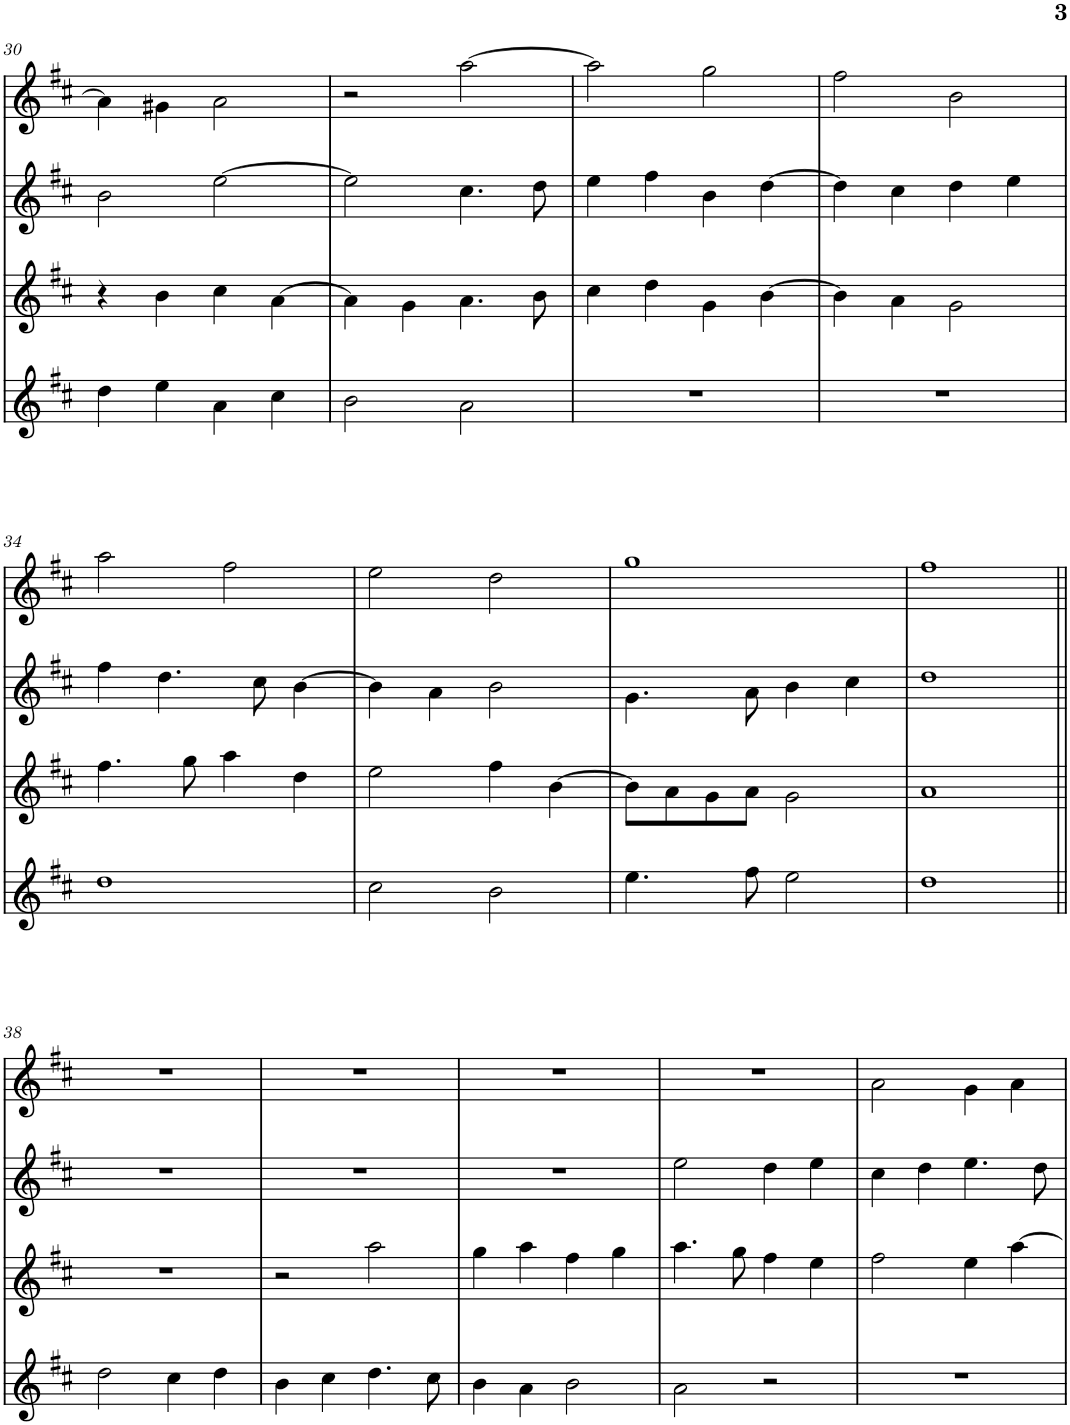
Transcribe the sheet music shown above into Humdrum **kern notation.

**kern	**kern	**kern	**kern
*part4	*part3	*part2	*part1
*staff4	*staff3	*staff2	*staff1
*I"Piano	*I"Piano	*I"Piano	*I"alto
*I'Pno	*I'Pno	*I'Pno	*
!!LO:PB:g=z
*clefG2	*clefG2	*clefG2	*clefG2
*k[f#c#]	*k[f#c#]	*k[f#c#]	*k[f#c#]
*M4/4	*M4/4	*M4/4	*M4/4
=30	=30	=30	=30
4dd\	4r	2b\	4a\]
4ee\	4b\	.	4g#X\
4a\	4cc#\	[2ee\	2a\
4cc#\	[4a\	.	.
=31	=31	=31	=31
2b\	4a\]	2ee\]	2r
.	4g\	.	.
2a\	4.a\	4.cc#\	[2aa\
.	8b\	8dd\	.
=32	=32	=32	=32
1r	4cc#\	4ee\	2aa\]
.	4dd\	4ff#\	.
.	4g\	4b\	2gg\
.	[4b\	[4dd\	.
=33	=33	=33	=33
1r	4b\]	4dd\]	2ff#\
.	4a\	4cc#\	.
.	2g\	4dd\	2b\
.	.	4ee\	.
!!LO:LB:g=z
=34	=34	=34	=34
1dd	4.ff#\	4ff#\	2aa\
.	.	4.dd\	.
.	8gg\	.	.
.	4aa\	.	2ff#\
.	.	8cc#\	.
.	4dd\	[4b\	.
=35	=35	=35	=35
2cc#\	2ee\	4b\]	2ee\
.	.	4a\	.
2b\	4ff#\	2b\	2dd\
.	[4b\	.	.
=36	=36	=36	=36
4.ee\	8b\L]	4.g\	1gg
.	8a\	.	.
.	8g\	.	.
8ff#\	8a\J	8a\	.
2ee\	2g\	4b\	.
.	.	4cc#\	.
=37	=37	=37	=37
1dd	1a	1dd	1ff#
!!LO:LB:g=z
=38||	=38||	=38||	=38||
2dd\	1r	1r	1r
4cc#\	.	.	.
4dd\	.	.	.
=39	=39	=39	=39
4b\	2r	1r	1r
4cc#\	.	.	.
4.dd\	2aa\	.	.
8cc#\	.	.	.
=40	=40	=40	=40
4b\	4gg\	1r	1r
4a\	4aa\	.	.
2b\	4ff#\	.	.
.	4gg\	.	.
=41	=41	=41	=41
2a\	4.aa\	2ee\	1r
.	8gg\	.	.
2r	4ff#\	4dd\	.
.	4ee\	4ee\	.
=42	=42	=42	=42
1r	2ff#\	4cc#\	2a\
.	.	4dd\	.
.	4ee\	4.ee\	4g\
.	[4aa\	.	4a\
.	.	8dd\	.
=	=	=	=
*-	*-	*-	*-
